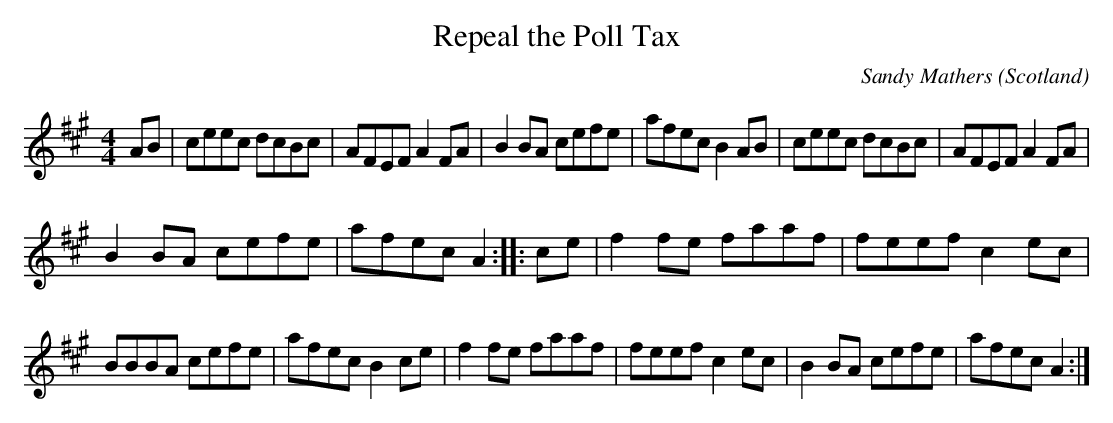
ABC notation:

X:1
T:Repeal the Poll Tax
C:Sandy Mathers
M:4/4
O:Scotland
K:A major
AB | \
ceec dcBc | AFEF A2FA | \
B2BA cefe | afec B2AB | \
ceec dcBc | AFEF A2FA |
B2BA cefe | afec A2  :: \
ce | \
f2fe faaf | feef c2ec |
BBBA cefe | afec B2ce |\
f2fe faaf | feef c2ec |\
B2BA cefe | afec A2:|
